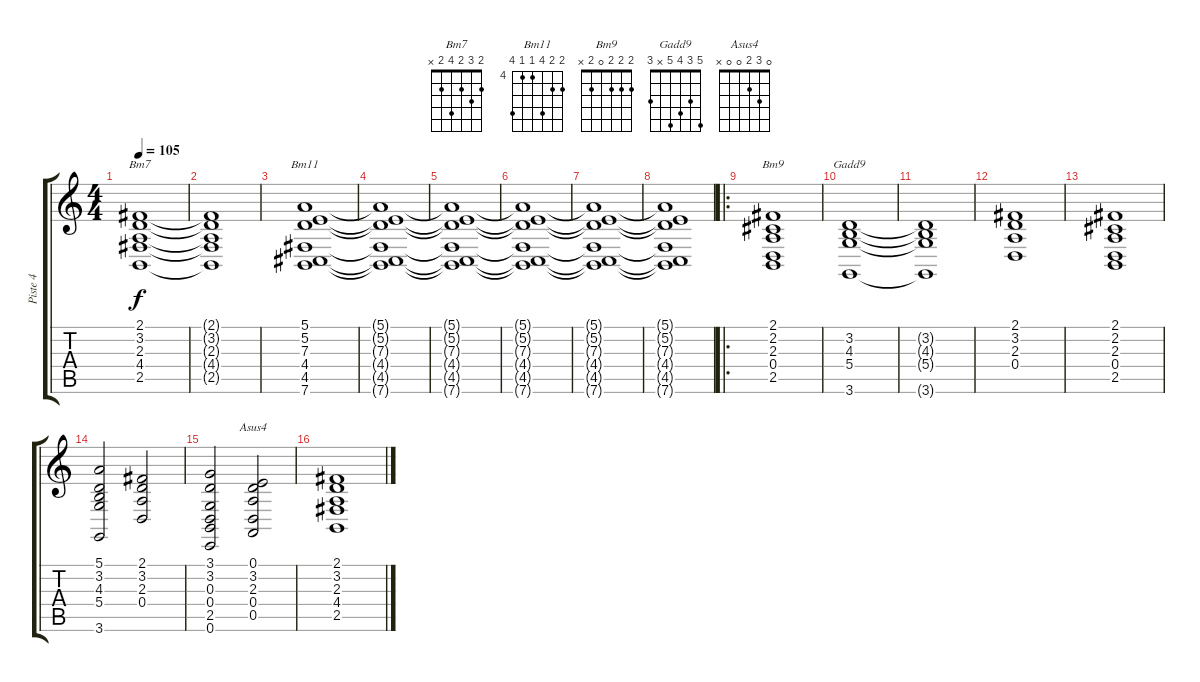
\track ("Piste 4" "Piste 4") {instrument synthstrings2}
\staff {score tabs}
\tuning (E4 B3 G3 D3 A2 E2) {hide}
\chord ("Bm7" 2 3 2 4 2 x)
\chord ("Bm11" 5 5 7 4 4 7) {firstfret 4}
\chord ("Bm9" 2 2 2 0 2 x)
\chord ("Gadd9" 5 3 4 5 x 3)
\chord ("Asus4" 0 3 2 0 0 x)
\ts (4 4)
\tempo 105
\clef g2
\ks c
(2.1 3.2 2.3 4.4 2.5).1{ch "Bm7" dy f instrument synthstrings2} |
(2.1{t} 3.2{t} 2.3{t} 4.4{t} 2.5{t}).1 |
(5.1 5.2 7.3 4.4 4.5 7.6).1{ch "Bm11"} |
(5.1{t} 5.2{t} 7.3{t} 4.4{t} 4.5{t} 7.6{t}).1 |
(5.1{t} 5.2{t} 7.3{t} 4.4{t} 4.5{t} 7.6{t}).1 |
(5.1{t} 5.2{t} 7.3{t} 4.4{t} 4.5{t} 7.6{t}).1 |
(5.1{t} 5.2{t} 7.3{t} 4.4{t} 4.5{t} 7.6{t}).1 |
(5.1{t} 5.2{t} 7.3{t} 4.4{t} 4.5{t} 7.6{t}).1 |
\ro
(2.1 2.2 2.3 0.4 2.5).1{ch "Bm9"} |
(3.2 4.3 5.4 3.6).1{ch "Gadd9"} |
(3.2{t} 4.3{t} 5.4{t} 3.6{t}).1 |
(2.1 3.2 2.3 0.4).1 |
(2.1 2.2 2.3 0.4 2.5).1 |
(5.1 3.2 4.3 5.4 3.6).2 (2.1 3.2 2.3 0.4).2 |
(3.1 3.2 0.3 0.4 2.5 0.6).2 (0.1 3.2 2.3 0.4 0.5).2{ch "Asus4"} |
(2.1 3.2 2.3 4.4 2.5).1
